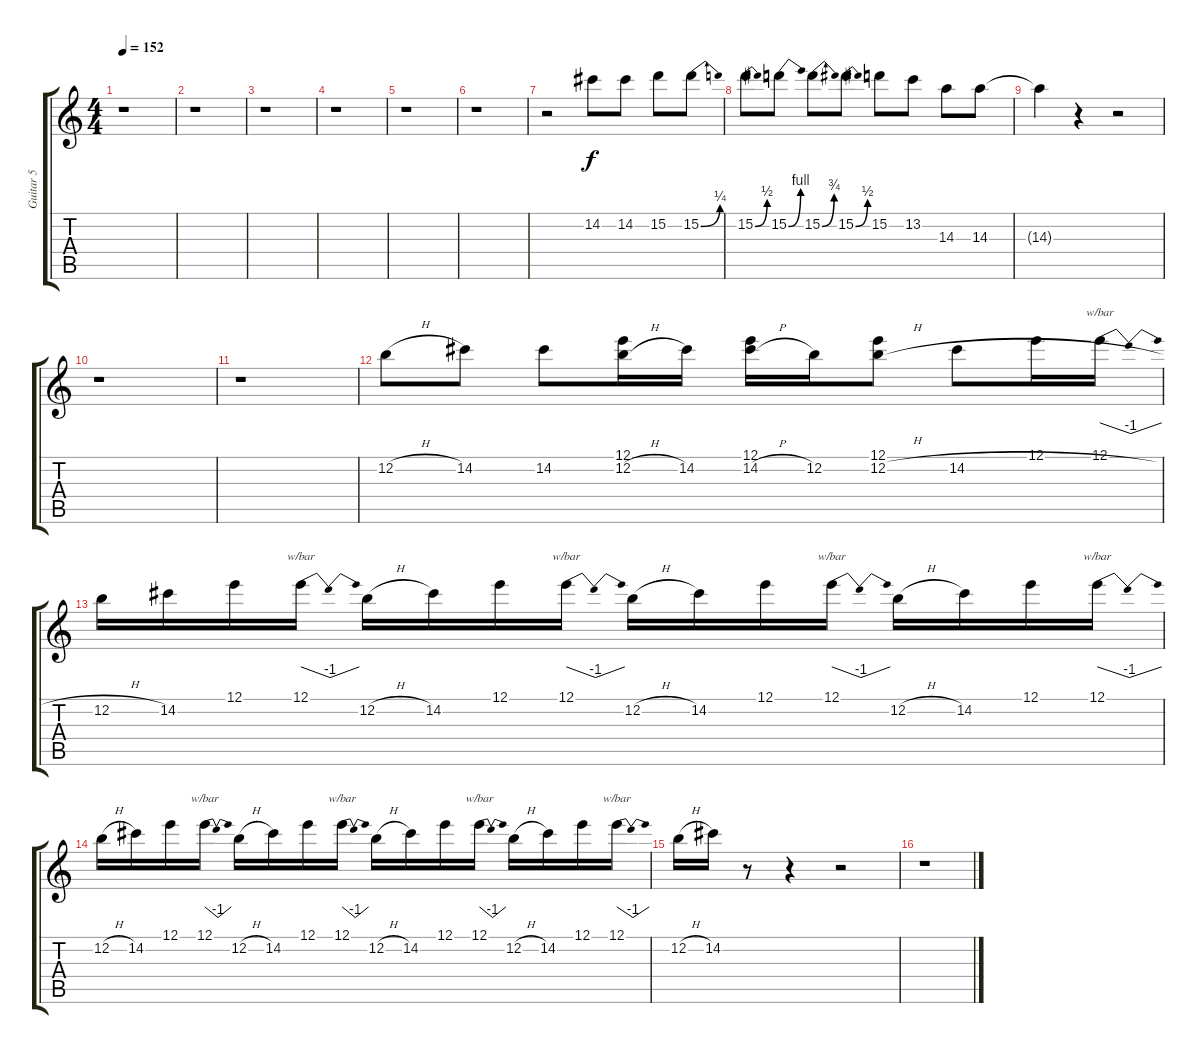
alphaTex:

\track ("Guitar 5" "Guitar 5") {instrument electricguitarjazz}
\staff {score tabs}
\tuning (E4 B3 G3 D3 A2 E2) {hide}
\ts (4 4)
\tempo 152
\clef g2
\ks c
r.1{dy f} |
r.1 |
r.1 |
r.1 |
r.1 |
r.1 |
r.2 14.2.8 14.2.8 15.2.8 15.2{be (bend 0 0 60 1)}.8 |
15.2{be (bend 0 0 60 2)}.8 15.2{be (bend 0 0 60 4)}.8 15.2{be (bend 0 0 60 3)}.8 15.2{be (bend 0 0 60 2)}.8 15.2.8 13.2.8 14.3.8 14.3.8 |
14.3{t}.4 r.4 r.2 |
r.1 |
r.1 |
12.2{h}.8 14.2.8 14.2.8 (12.1 12.2{h}).16 14.2.16 (12.1 14.2{h}).16 12.2.16 (12.1 12.2{h}).8 14.2{h}.8 12.1.16 12.1.16{tbe (dip default 0 0 30 -4 60 0)} |
12.2{h}.16 14.2.16 12.1.16 12.1.16{tbe (dip default 0 0 30 -4 60 0)} 12.2{h}.16 14.2.16 12.1.16 12.1.16{tbe (dip default 0 0 30 -4 60 0)} 12.2{h}.16 14.2.16 12.1.16 12.1.16{tbe (dip default 0 0 30 -4 60 0)} 12.2{h}.16 14.2.16 12.1.16 12.1.16{tbe (dip default 0 0 30 -4 60 0)} |
12.2{h}.16 14.2.16 12.1.16 12.1.16{tbe (dip default 0 0 30 -4 60 0)} 12.2{h}.16 14.2.16 12.1.16 12.1.16{tbe (dip default 0 0 30 -4 60 0)} 12.2{h}.16 14.2.16 12.1.16 12.1.16{tbe (dip default 0 0 30 -4 60 0)} 12.2{h}.16 14.2.16 12.1.16 12.1.16{tbe (dip default 0 0 30 -4 60 0)} |
12.2{h}.16 14.2.16 r.8 r.4 r.2 |
r.1
